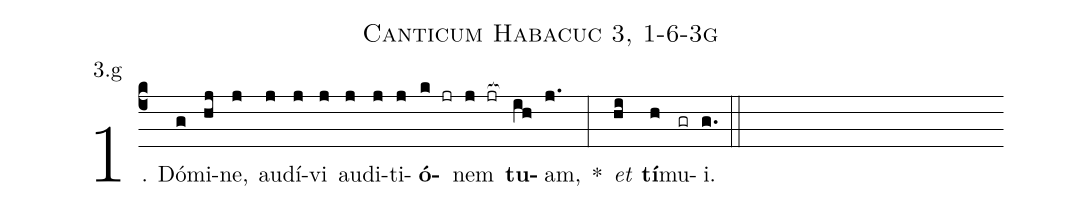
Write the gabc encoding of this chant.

name: Canticum Habacuc 3, 1-6-3g;
annotation: 3.g;
%%
(c4)1. Dó(g)mi(hj)ne,(j) au(j)dí(j)vi(j) au(j)di(j)ti(j)<b>ó</b>(k jr)nem(j jr[ocb:1{]) <b>tu</b>(ih[ocb:0}])am,(j.) *(:) <i>et</i>(hi) <b>tí</b>(h)mu(gr)i.(g.) (::)
